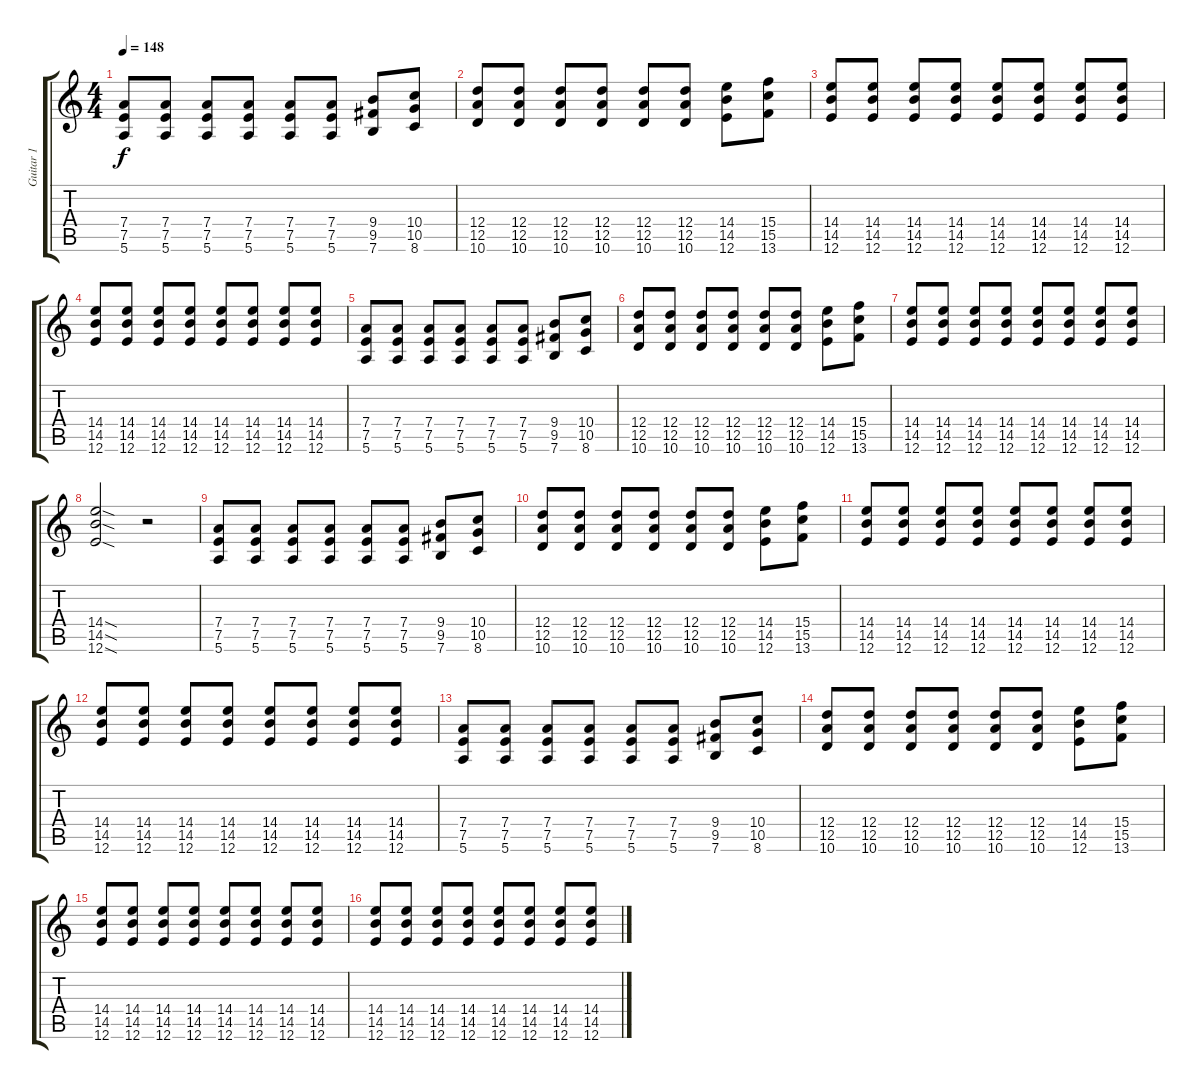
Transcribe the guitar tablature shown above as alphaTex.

\track ("Guitar 1" "Guitar 1") {instrument overdrivenguitar}
\staff {score tabs}
\tuning (E4 B3 G3 D3 A2 E2) {hide}
\ts (4 4)
\tempo 148
\clef g2
\ks c
(7.4 7.5 5.6).8{dy f volume 12} (7.4 7.5 5.6).8 (7.4 7.5 5.6).8 (7.4 7.5 5.6).8 (7.4 7.5 5.6).8 (7.4 7.5 5.6).8 (9.4 9.5 7.6).8 (10.4 10.5 8.6).8 |
(12.4 12.5 10.6).8 (12.4 12.5 10.6).8 (12.4 12.5 10.6).8 (12.4 12.5 10.6).8 (12.4 12.5 10.6).8 (12.4 12.5 10.6).8 (14.4 14.5 12.6).8 (15.4 15.5 13.6).8 |
(14.4 14.5 12.6).8 (14.4 14.5 12.6).8 (14.4 14.5 12.6).8 (14.4 14.5 12.6).8 (14.4 14.5 12.6).8 (14.4 14.5 12.6).8 (14.4 14.5 12.6).8 (14.4 14.5 12.6).8 |
(14.4 14.5 12.6).8 (14.4 14.5 12.6).8 (14.4 14.5 12.6).8 (14.4 14.5 12.6).8 (14.4 14.5 12.6).8 (14.4 14.5 12.6).8 (14.4 14.5 12.6).8 (14.4 14.5 12.6).8 |
(7.4 7.5 5.6).8 (7.4 7.5 5.6).8 (7.4 7.5 5.6).8 (7.4 7.5 5.6).8 (7.4 7.5 5.6).8 (7.4 7.5 5.6).8 (9.4 9.5 7.6).8 (10.4 10.5 8.6).8 |
(12.4 12.5 10.6).8 (12.4 12.5 10.6).8 (12.4 12.5 10.6).8 (12.4 12.5 10.6).8 (12.4 12.5 10.6).8 (12.4 12.5 10.6).8 (14.4 14.5 12.6).8 (15.4 15.5 13.6).8 |
(14.4 14.5 12.6).8 (14.4 14.5 12.6).8 (14.4 14.5 12.6).8 (14.4 14.5 12.6).8 (14.4 14.5 12.6).8 (14.4 14.5 12.6).8 (14.4 14.5 12.6).8 (14.4 14.5 12.6).8 |
(14.4{sod} 14.5{sod} 12.6{sod}).2 r.2 |
(7.4 7.5 5.6).8{volume 14} (7.4 7.5 5.6).8 (7.4 7.5 5.6).8 (7.4 7.5 5.6).8 (7.4 7.5 5.6).8 (7.4 7.5 5.6).8 (9.4 9.5 7.6).8 (10.4 10.5 8.6).8 |
(12.4 12.5 10.6).8 (12.4 12.5 10.6).8 (12.4 12.5 10.6).8 (12.4 12.5 10.6).8 (12.4 12.5 10.6).8 (12.4 12.5 10.6).8 (14.4 14.5 12.6).8 (15.4 15.5 13.6).8 |
(14.4 14.5 12.6).8 (14.4 14.5 12.6).8 (14.4 14.5 12.6).8 (14.4 14.5 12.6).8 (14.4 14.5 12.6).8 (14.4 14.5 12.6).8 (14.4 14.5 12.6).8 (14.4 14.5 12.6).8 |
(14.4 14.5 12.6).8 (14.4 14.5 12.6).8 (14.4 14.5 12.6).8 (14.4 14.5 12.6).8 (14.4 14.5 12.6).8 (14.4 14.5 12.6).8 (14.4 14.5 12.6).8 (14.4 14.5 12.6).8 |
(7.4 7.5 5.6).8 (7.4 7.5 5.6).8 (7.4 7.5 5.6).8 (7.4 7.5 5.6).8 (7.4 7.5 5.6).8 (7.4 7.5 5.6).8 (9.4 9.5 7.6).8 (10.4 10.5 8.6).8 |
(12.4 12.5 10.6).8 (12.4 12.5 10.6).8 (12.4 12.5 10.6).8 (12.4 12.5 10.6).8 (12.4 12.5 10.6).8 (12.4 12.5 10.6).8 (14.4 14.5 12.6).8 (15.4 15.5 13.6).8 |
(14.4 14.5 12.6).8 (14.4 14.5 12.6).8 (14.4 14.5 12.6).8 (14.4 14.5 12.6).8 (14.4 14.5 12.6).8 (14.4 14.5 12.6).8 (14.4 14.5 12.6).8 (14.4 14.5 12.6).8 |
(14.4 14.5 12.6).8 (14.4 14.5 12.6).8 (14.4 14.5 12.6).8 (14.4 14.5 12.6).8 (14.4 14.5 12.6).8 (14.4 14.5 12.6).8 (14.4 14.5 12.6).8 (14.4 14.5 12.6).8
